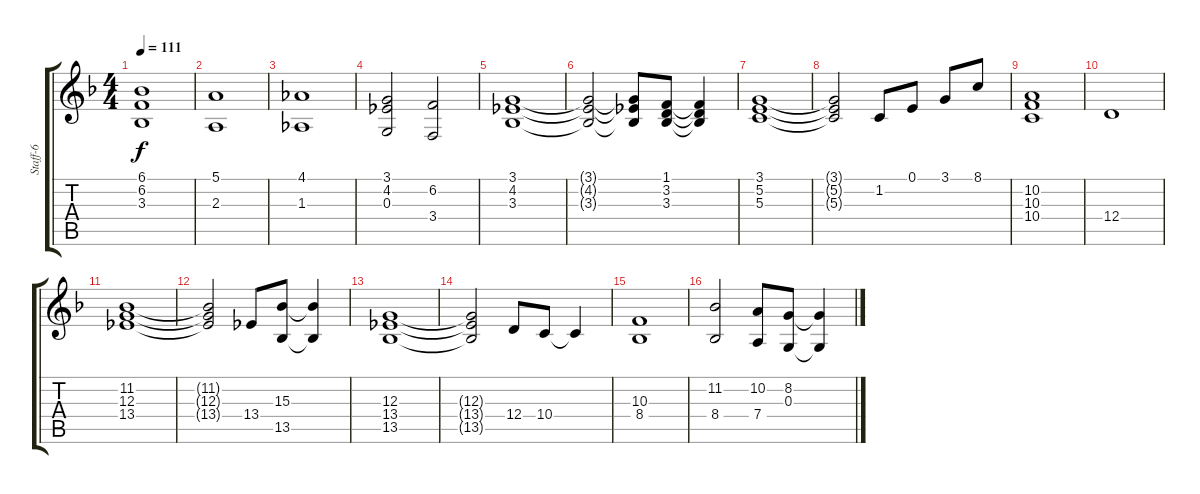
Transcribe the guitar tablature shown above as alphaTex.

\track ("Staff-6" "Staff-6") {instrument stringensemble2}
\staff {score tabs}
\tuning (E4 B3 G3 D3 A2 E2) {hide}
\ts (4 4)
\tempo 111
\clef g2
\ks f
(6.1 6.2 3.3).1{dy f} |
(5.1 2.3).1 |
(4.1 1.3).1 |
(3.1 4.2 0.3).2 (6.2 3.4).2 |
(3.1 4.2 3.3).1 |
(3.1{t} 4.2{t} 3.3{t}).2 (3.1{t} 4.2{t} 3.3{t}).8 (1.1 3.2 3.3).8 (1.1{t} 3.2{t} 3.3{t}).4 |
(3.1 5.2 5.3).1 |
(3.1{t} 5.2{t} 5.3{t}).2 1.2.8 0.1.8 3.1.8 8.1.8 |
(10.2 10.3 10.4).1 |
12.4.1 |
(11.2 12.3 13.4).1 |
(11.2{t} 12.3{t} 13.4{t}).2 13.4.8 (15.3 13.5).8 (15.3{t} 13.5{t}).4 |
(12.3 13.4 13.5).1 |
(12.3{t} 13.4{t} 13.5{t}).2 12.4.8 10.4.8 10.4{t}.4 |
(10.3 8.4).1 |
(11.2 8.4).2 (10.2 7.4).8 (8.2 0.3).8 (8.2{t} 0.3{t}).4
